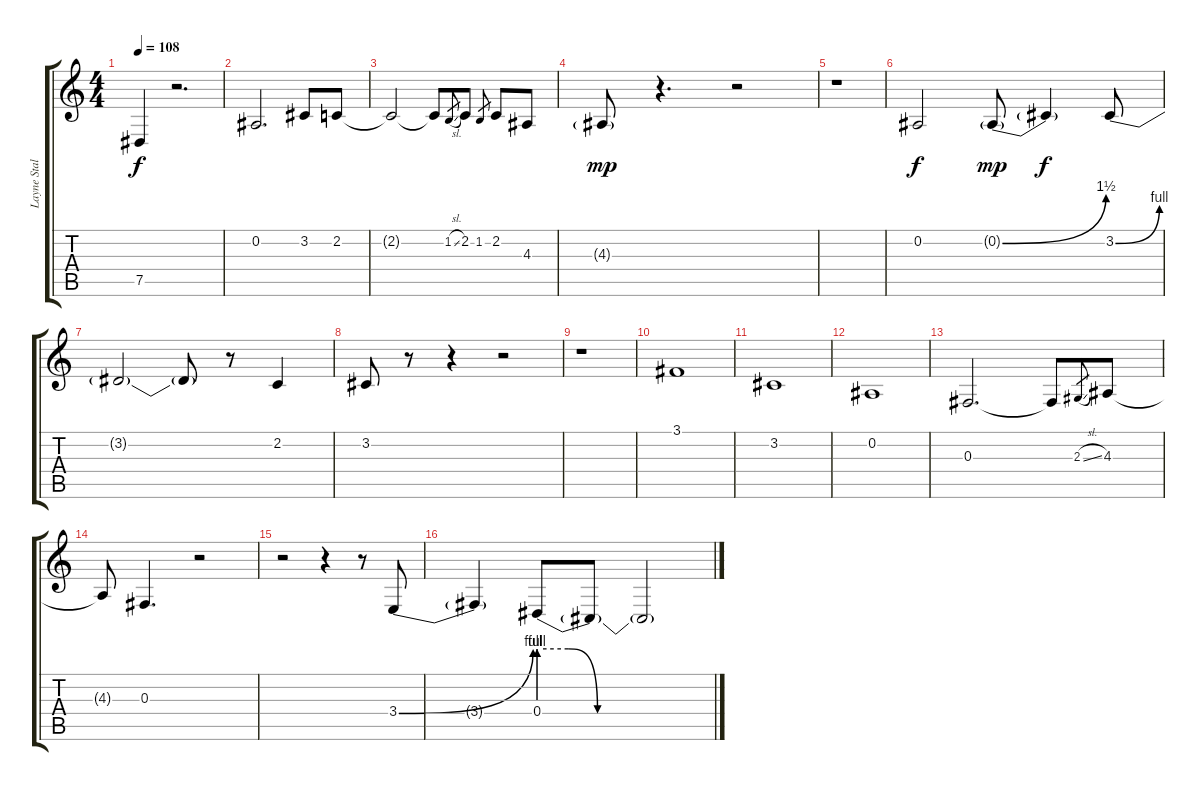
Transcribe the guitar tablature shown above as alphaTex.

\track ("Layne Staley - Vocals" "Layne Stal") {instrument tremolostrings}
\staff {score tabs}
\tuning (Eb4 Bb3 Gb3 Db3 Ab2 Eb2) {hide}
\ts (4 4)
\tempo 108
\clef g2
\ks c
7.5{t}.4{dy f} r.2{d} |
0.2.2{d} 3.2.8 2.2.8 |
2.2{t}.2 2.2{t}.8 1.2{sl}.8{gr} 2.2.8 1.2.8{gr} 2.2.8 4.3.8 |
4.3{g}.8{dy mp} r.4{d} r.2 |
r.1 |
0.2.2{dy f} 0.2{be (bend 0 0 60 6) g}.8{dy mp} 0.2{t}.4{dy f} 3.2{be (bend 0 0 60 4)}.8 |
3.2{t}.2 3.2{t}.8 r.8 2.2.4 |
3.2.8 r.8 r.4 r.2 |
r.1 |
3.1.1 |
3.2.1 |
0.2.1 |
0.3.2{d} 0.3{t}.8 2.3{sl}.8{gr} 4.3.8 |
4.3{t}.8 0.3.4{d} r.2 |
r.2 r.4 r.8 3.4{be (bend 0 0 60 4)}.8 |
3.4{t}.4 0.4{be (custom 0 4 10 4 20 0 40 0 60 0)}.8 0.4{t}.8 0.4{t}.2
